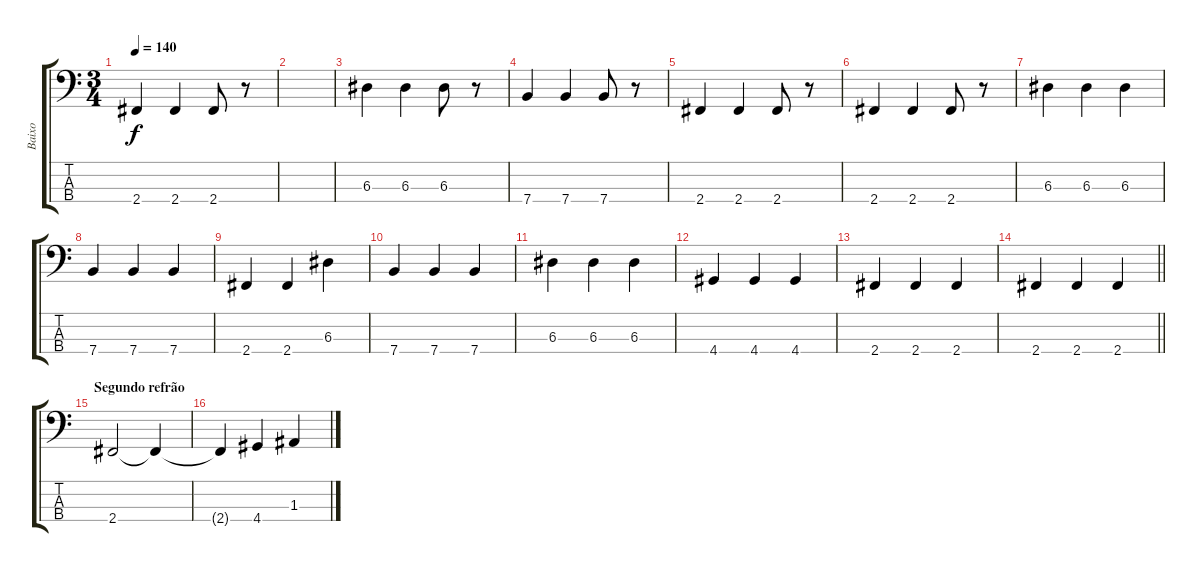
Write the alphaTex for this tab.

\track ("Baixo" "Baixo") {instrument electricbasspick}
\staff {score tabs}
\tuning (G2 D2 A1 E1) {hide}
\ts (3 4)
\tempo 140
\clef f4
\ks c
2.4.4{dy f} 2.4.4 2.4.8 r.8 |
|
6.3.4 6.3.4 6.3.8 r.8 |
7.4.4 7.4.4 7.4.8 r.8 |
2.4.4 2.4.4 2.4.8 r.8 |
2.4.4 2.4.4 2.4.8 r.8 |
6.3.4 6.3.4 6.3.4 |
7.4.4 7.4.4 7.4.4 |
2.4.4 2.4.4 6.3.4 |
7.4.4 7.4.4 7.4.4 |
6.3.4 6.3.4 6.3.4 |
4.4.4 4.4.4 4.4.4 |
2.4.4 2.4.4 2.4.4 |
\barLineRight lightlight
2.4.4 2.4.4 2.4.4 |
\section ("" "Segundo refrão")
2.4.2 2.4{t}.4 |
2.4{t}.4 4.4.4 1.3.4
